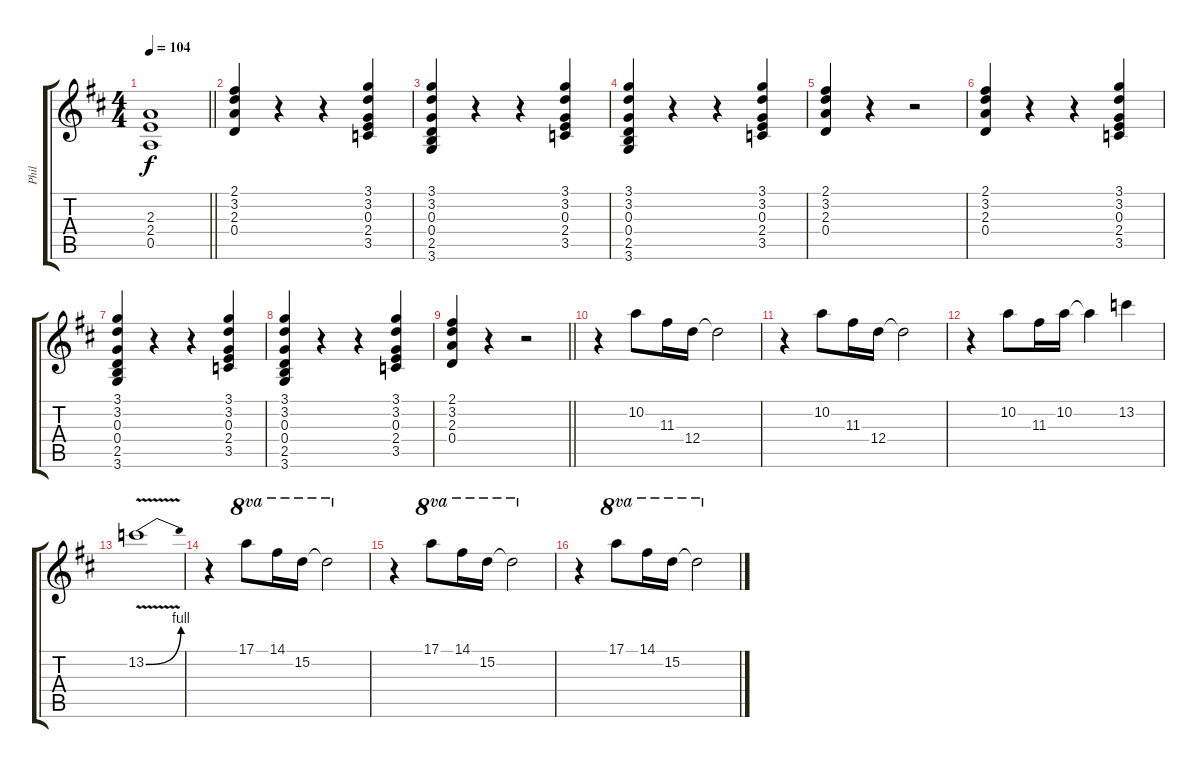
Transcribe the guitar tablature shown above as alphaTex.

\track ("Phil" "Phil") {instrument distortionguitar}
\staff {score tabs}
\tuning (E4 B3 G3 D3 A2 E2) {hide}
\ts (4 4)
\tempo 104
\clef g2
\barLineRight lightlight
\ks d
(2.3 2.4 0.5).1{dy f} |
(2.1 3.2 2.3 0.4).4 r.4 r.4 (3.1 3.2 0.3 2.4 3.5).4 |
(3.1 3.2 0.3 0.4 2.5 3.6).4 r.4 r.4 (3.1 3.2 0.3 2.4 3.5).4 |
(3.1 3.2 0.3 0.4 2.5 3.6).4 r.4 r.4 (3.1 3.2 0.3 2.4 3.5).4 |
(2.1 3.2 2.3 0.4).4 r.4 r.2 |
(2.1 3.2 2.3 0.4).4 r.4 r.4 (3.1 3.2 0.3 2.4 3.5).4 |
(3.1 3.2 0.3 0.4 2.5 3.6).4 r.4 r.4 (3.1 3.2 0.3 2.4 3.5).4 |
(3.1 3.2 0.3 0.4 2.5 3.6).4 r.4 r.4 (3.1 3.2 0.3 2.4 3.5).4 |
\barLineRight lightlight
(2.1 3.2 2.3 0.4).4 r.4 r.2 |
r.4 10.2.8 11.3.16 12.4.16 12.4{t}.2 |
r.4 10.2.8 11.3.16 12.4.16 12.4{t}.2 |
r.4 10.2.8 11.3.16 10.2.16 10.2{t}.4 13.2.4 |
13.2{be (bend 0 0 60 4) v}.1 |
r.4 17.1.8{ot 8va} 14.1.16{ot 8va} 15.2.16{ot 8va} 15.2{t}.2{ot 8va} |
r.4 17.1.8{ot 8va} 14.1.16{ot 8va} 15.2.16{ot 8va} 15.2{t}.2{ot 8va} |
r.4 17.1.8{ot 8va} 14.1.16{ot 8va} 15.2.16{ot 8va} 15.2{t}.2{ot 8va}
